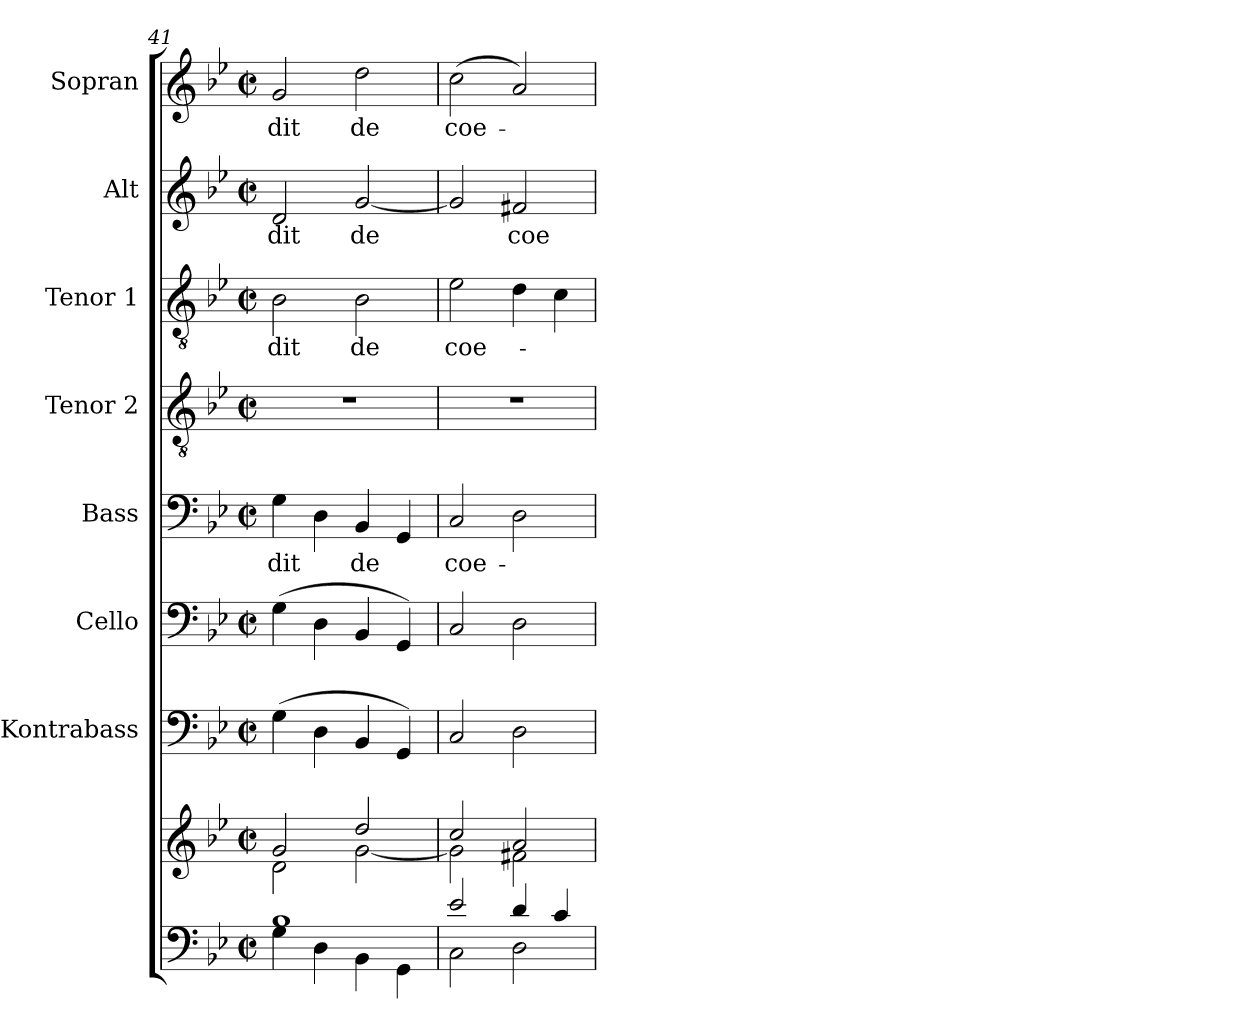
**kern	**kern	**kern	**kern	**kern	**text	**kern	**kern	**text	**kern	**text	**kern	**text
*part8	*part8	*part7	*part6	*part5	*part5	*part4	*part3	*part3	*part2	*part2	*part1	*part1
*staff9	*staff8	*staff7	*staff6	*staff5	*staff5	*staff4	*staff3	*staff3	*staff2	*staff2	*staff1	*staff1
*	*	*I"Kontrabass	*I"Cello	*I"Bass	*	*I"Tenor 2	*I"Tenor 1	*	*I"Alt	*	*I"Sopran	*
*	*	*I'Kb.	*	*I'B.	*	*I'T. 2	*I'T. 1	*	*I'A.	*	*I'S.	*
*clefF4	*clefG2	*clefF4	*clefF4	*clefF4	*	*clefGv2	*clefGv2	*	*clefG2	*	*clefG2	*
*	*	*ITrd7c12	*	*	*	*	*	*	*	*	*	*
*k[b-e-]	*k[b-e-]	*k[b-e-]	*k[b-e-]	*k[b-e-]	*	*k[b-e-]	*k[b-e-]	*	*k[b-e-]	*	*k[b-e-]	*
*B-:	*B-:	*B-:	*B-:	*B-:	*	*B-:	*B-:	*	*B-:	*	*B-:	*
*M2/2	*M2/2	*M2/2	*M2/2	*M2/2	*	*M2/2	*M2/2	*	*M2/2	*	*M2/2	*
*met(c|)	*met(c|)	*met(c|)	*met(c|)	*met(c|)	*	*met(c|)	*met(c|)	*	*met(c|)	*	*met(c|)	*
=41	=41	=41	=41	=41	=41	=41	=41	=41	=41	=41	=41	=41
*^	*^	*	*	*	*	*	*	*	*	*	*	*
!	!	!	!	!	!	!	!LO:LY:b	!	!	!LO:LY:b	!	!LO:LY:b	!	!LO:LY:b
1B-	4G\	2g/	2d\	(>4GG\	(>4G\	4G\	-dit	1r	2B-\	-dit	2d/	-dit	2g/	-dit
.	4D\	.	.	4DD\	4D\	4D\	.	.	.	.	.	.	.	.
!	!	!	!	!	!	!	!LO:LY:b	!	!	!LO:LY:b	!	!LO:LY:b	!	!LO:LY:b
.	4BB-\	2dd/	[<2g\	4BBB-/	4BB-/	4BB-/	de	.	2B-\	de	[2g/	de	2dd\	de
.	4GG\	.	.	4GGG/)	4GG/)	4GG/	.	.	.	.	.	.	.	.
=42	=42	=42	=42	=42	=42	=42	=42	=42	=42	=42	=42	=42	=42	=42
!	!	!	!	!	!	!	!LO:LY:b	!	!	!LO:LY:b	!	!	!	!LO:LY:b
2e-/	2C\	2cc/	2g\]	2CC/	2C/	2C/	coe-	1r	2e-\	coe-	2g/]	.	(>2cc\	coe-
!	!	!	!	!	!	!	!	!	!	!	!	!LO:LY:b	!	!
4d/	2D\	2a/	2f#X\	2DD\	2D\	2D\	.	.	4d\	.	2f#X/	coe-	2a/)	.
4c/	.	.	.	.	.	.	.	.	4c\	.	.	.	.	.
*v	*v	*	*	*	*	*	*	*	*	*	*	*	*	*
*	*v	*v	*	*	*	*	*	*	*	*	*	*	*
=	=	=	=	=	=	=	=	=	=	=	=	=
*-	*-	*-	*-	*-	*-	*-	*-	*-	*-	*-	*-	*-
